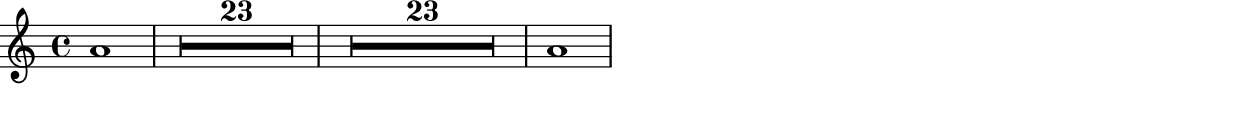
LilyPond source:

%% Generated by lilypond-book
%% Options: [exampleindent=10.16\mm,indent=0\mm,line-width=160\mm,paper-height=845.047\pt,paper-width=597.508\pt,papersize='(cons (* 597.508 pt) (* 845.047 pt)),quote]
\include "lilypond-book-preamble.ly"


% ****************************************************************
% Start cut-&-pastable-section
% ****************************************************************

#(ly:set-option 'eps-box-padding 3.000000)



\paper {
  #(set-paper-size '(cons (* 597.508 pt) (* 845.047 pt)))
  indent = 0\mm
  line-width = 160\mm
  % offset the left padding, also add 1mm as lilypond creates cropped
  % images with a little space on the right
  line-width = #(- line-width (* mm  3.000000) (* mm 1))
  line-width = 160\mm - 2.0 * 10.16\mm
  % offset the left padding, also add 1mm as lilypond creates cropped
  % images with a little space on the right
  line-width = #(- line-width (* mm  3.000000) (* mm 1))
}

\layout {
  
}




% ****************************************************************
% ly snippet:
% ****************************************************************
\sourcefileline 3266
\relative \compressMMRests {
  a'1
  R1*23
  % 休符バーの長さを増加させます
  \once \override MultiMeasureRest.minimum-length = #20
  R1*23
  a1
}


% ****************************************************************
% end ly snippet
% ****************************************************************
